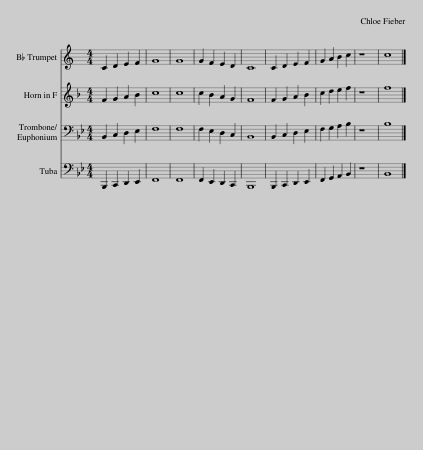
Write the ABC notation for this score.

X:1
%%score 1 2 3 4
L:1/8
M:4/4
I:linebreak $
K:Bb
V:1 treble transpose=-2
V:2 treble transpose=-7
V:3 bass
V:4 bass
V:1
[K:C] C2 D2 E2 F2 | G8 | G8 | G2 F2 E2 D2 | C8 | %5
 C2 D2 E2 F2 | G2 A2 B2 c2 | z8 | c8 |] %9
V:2
[K:F] F2 G2 A2 B2 | c8 | c8 | c2 B2 A2 G2 | F8 | %5
 F2 G2 A2 B2 | c2 d2 e2 f2 | z8 | f8 |] %9
V:3
 B,,2 C,2 D,2 E,2 | F,8 | F,8 | F,2 E,2 D,2 C,2 | B,,8 | %5
 B,,2 C,2 D,2 E,2 | F,2 G,2 A,2 B,2 | z8 | B,8 |] %9
V:4
 B,,,2 C,,2 D,,2 E,,2 | F,,8 | F,,8 | F,,2 E,,2 D,,2 C,,2 | B,,,8 | %5
 B,,,2 C,,2 D,,2 E,,2 | F,,2 G,,2 A,,2 B,,2 | z8 | B,,8 |] %9
